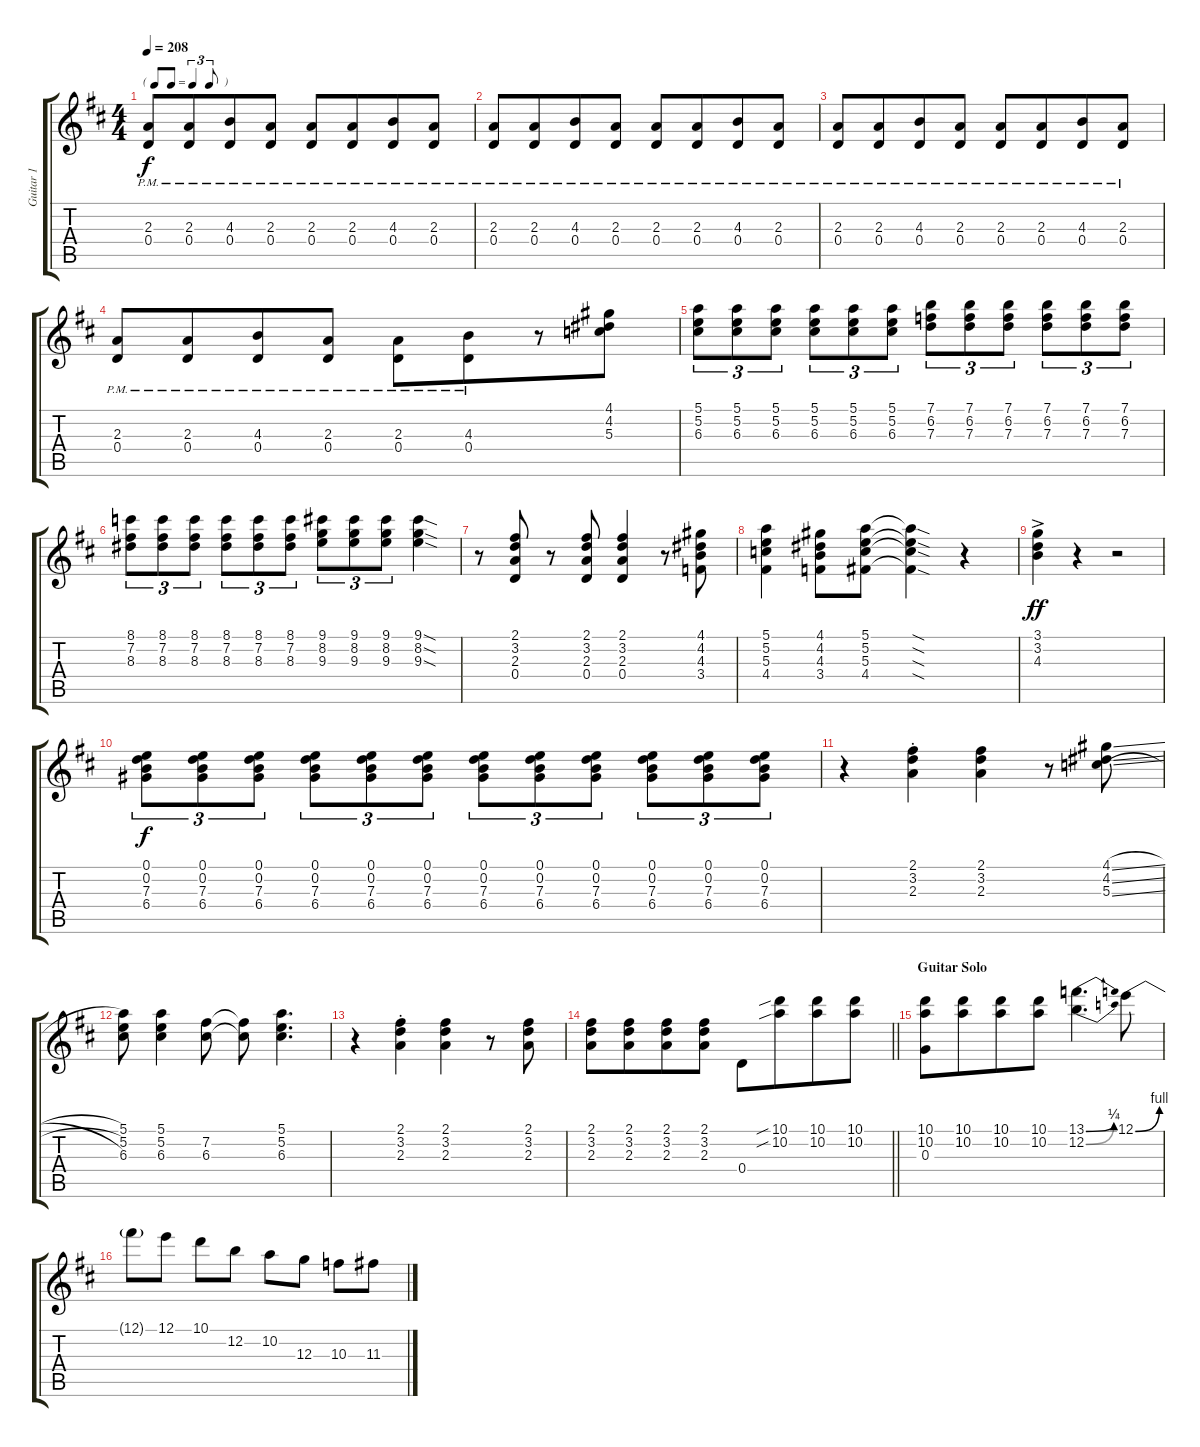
\track ("Guitar 1" "Guitar 1") {instrument electricguitarclean}
\staff {score tabs}
\tuning (E4 B3 G3 D3 A2 E2) {hide}
\ts (4 4)
\tf triplet8th
\tempo 208
\clef g2
\ks d
(2.3{pm} 0.4{pm}).8{dy f} (2.3{pm} 0.4{pm}).8{beam merge} (4.3{pm} 0.4{pm}).8 (2.3{pm} 0.4{pm}).8 (2.3{pm} 0.4{pm}).8 (2.3{pm} 0.4{pm}).8{beam merge} (4.3{pm} 0.4{pm}).8 (2.3{pm} 0.4{pm}).8 |
(2.3{pm} 0.4{pm}).8 (2.3{pm} 0.4{pm}).8{beam merge} (4.3{pm} 0.4{pm}).8 (2.3{pm} 0.4{pm}).8 (2.3{pm} 0.4{pm}).8 (2.3{pm} 0.4{pm}).8{beam merge} (4.3{pm} 0.4{pm}).8 (2.3{pm} 0.4{pm}).8 |
(2.3{pm} 0.4{pm}).8 (2.3{pm} 0.4{pm}).8{beam merge} (4.3{pm} 0.4{pm}).8 (2.3{pm} 0.4{pm}).8 (2.3{pm} 0.4{pm}).8 (2.3{pm} 0.4{pm}).8{beam merge} (4.3{pm} 0.4{pm}).8 (2.3{pm} 0.4{pm}).8 |
(2.3{pm} 0.4{pm}).8 (2.3{pm} 0.4{pm}).8{beam merge} (4.3{pm} 0.4{pm}).8 (2.3{pm} 0.4{pm}).8 (2.3 0.4{pm}).8 (4.3{pm} 0.4{pm}).8{beam merge} r.8 (4.1 4.2 5.3).8 |
(5.1 5.2 6.3).8{tu (3 2)} (5.1 5.2 6.3).8{tu (3 2)} (5.1 5.2 6.3).8{tu (3 2)} (5.1 5.2 6.3).8{tu (3 2)} (5.1 5.2 6.3).8{tu (3 2)} (5.1 5.2 6.3).8{tu (3 2)} (7.1 6.2 7.3).8{tu (3 2)} (7.1 6.2 7.3).8{tu (3 2)} (7.1 6.2 7.3).8{tu (3 2)} (7.1 6.2 7.3).8{tu (3 2)} (7.1 6.2 7.3).8{tu (3 2)} (7.1 6.2 7.3).8{tu (3 2)} |
(8.1 7.2 8.3).8{tu (3 2)} (8.1 7.2 8.3).8{tu (3 2)} (8.1 7.2 8.3).8{tu (3 2)} (8.1 7.2 8.3).8{tu (3 2)} (8.1 7.2 8.3).8{tu (3 2)} (8.1 7.2 8.3).8{tu (3 2)} (9.1 8.2 9.3).8{tu (3 2)} (9.1 8.2 9.3).8{tu (3 2)} (9.1 8.2 9.3).8{tu (3 2)} (9.1{sod} 8.2{sod} 9.3{sod}).4 |
r.8 (2.1 3.2 2.3 0.4).8 r.8 (2.1 3.2 2.3 0.4).8 (2.1 3.2 2.3 0.4).4 r.8 (4.1 4.2 4.3 3.4).8 |
(5.1 5.2 5.3 4.4).4 (4.1 4.2 4.3 3.4).8 (5.1 5.2 5.3 4.4).8 (5.1{sod t} 5.2{sod t} 5.3{sod t} 4.4{sod t}).4 r.4 |
(3.1 3.2 4.3{ac}).4{dy ff} r.4 r.2 |
(0.1 0.2 7.3 6.4).8{tu (3 2) dy f} (0.1 0.2 7.3 6.4).8{tu (3 2)} (0.1 0.2 7.3 6.4).8{tu (3 2)} (0.1 0.2 7.3 6.4).8{tu (3 2)} (0.1 0.2 7.3 6.4).8{tu (3 2)} (0.1 0.2 7.3 6.4).8{tu (3 2)} (0.1 0.2 7.3 6.4).8{tu (3 2)} (0.1 0.2 7.3 6.4).8{tu (3 2)} (0.1 0.2 7.3 6.4).8{tu (3 2)} (0.1 0.2 7.3 6.4).8{tu (3 2)} (0.1 0.2 7.3 6.4).8{tu (3 2)} (0.1 0.2 7.3 6.4).8{tu (3 2)} |
r.4 (2.1 3.2 2.3{st}).4 (2.1 3.2 2.3).4 r.8 (4.1{sl} 4.2{sl} 5.3{sl}).8 |
(5.1 5.2 6.3).8 (5.1 5.2 6.3).4 (7.2 6.3).8 (7.2{t} 6.3{t}).8 (5.1 5.2 6.3).4{d} |
r.4 (2.1 3.2 2.3{st}).4 (2.1 3.2 2.3).4 r.8 (2.1 3.2 2.3).8 |
\barLineRight lightlight
(2.1 3.2 2.3).8 (2.1 3.2 2.3).8{beam merge} (2.1 3.2 2.3).8 (2.1 3.2 2.3).8 0.4.8 (10.1{sib} 10.2{sib}).8{beam merge} (10.1 10.2).8 (10.1 10.2).8 |
\section ("" "Guitar Solo")
(10.1 10.2 0.3).8 (10.1 10.2).8{beam merge} (10.1 10.2).8 (10.1 10.2).8 (13.1{be (bend 0 0 60 1)} 12.2{be (bend 0 0 60 2)}).4{d} 12.1{be (bend 0 0 60 4)}.8 |
12.1{t}.8 12.1.8 10.1.8 12.2.8 10.2.8 12.3.8 10.3.8 11.3.8
